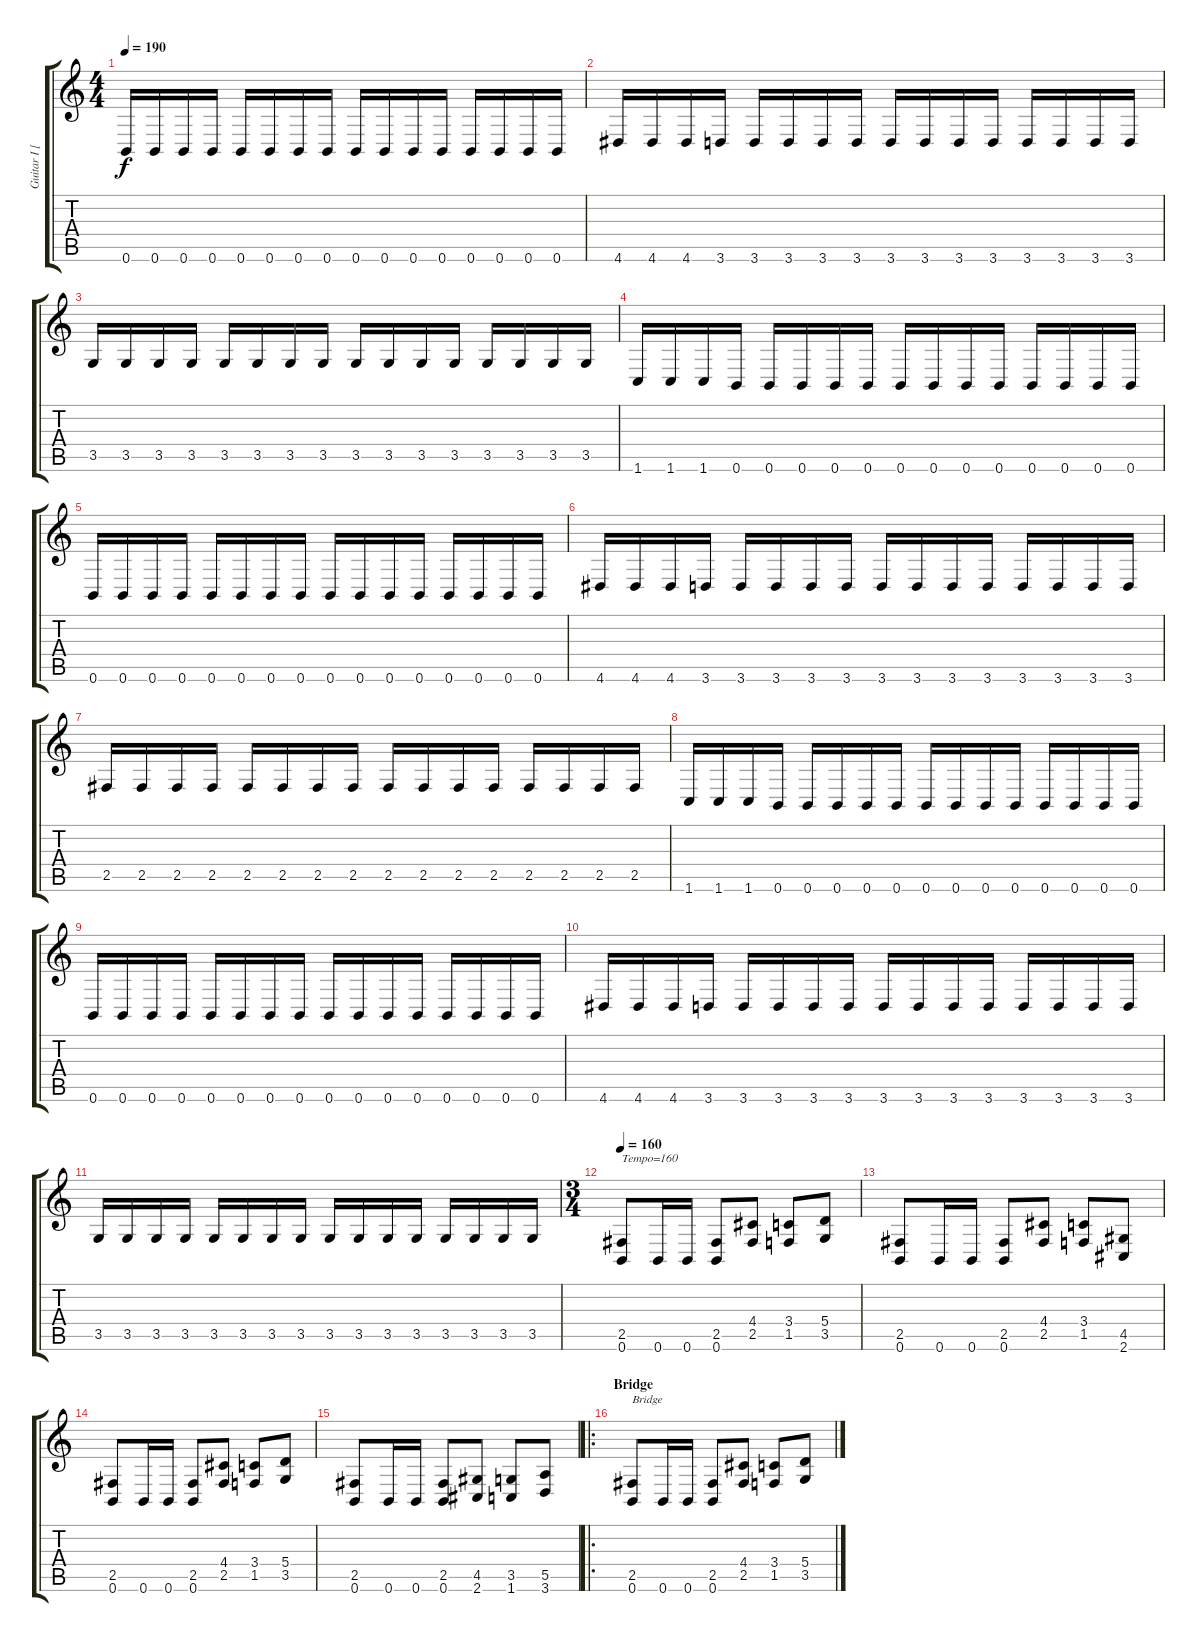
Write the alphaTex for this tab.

\track ("Guitar I [Jon Levasseur]" "Guitar I [") {instrument distortionguitar}
\staff {score tabs}
\tuning (B3 Gb3 D3 A2 E2 B1) {hide}
\ts (4 4)
\tempo 190
\clef g2
\ks c
0.6.16{dy f} 0.6.16 0.6.16 0.6.16 0.6.16 0.6.16 0.6.16 0.6.16 0.6.16 0.6.16 0.6.16 0.6.16 0.6.16 0.6.16 0.6.16 0.6.16 |
4.6.16 4.6.16 4.6.16 3.6.16 3.6.16 3.6.16 3.6.16 3.6.16 3.6.16 3.6.16 3.6.16 3.6.16 3.6.16 3.6.16 3.6.16 3.6.16 |
3.5.16 3.5.16 3.5.16 3.5.16 3.5.16 3.5.16 3.5.16 3.5.16 3.5.16 3.5.16 3.5.16 3.5.16 3.5.16 3.5.16 3.5.16 3.5.16 |
1.6.16 1.6.16 1.6.16 0.6.16 0.6.16 0.6.16 0.6.16 0.6.16 0.6.16 0.6.16 0.6.16 0.6.16 0.6.16 0.6.16 0.6.16 0.6.16 |
0.6.16 0.6.16 0.6.16 0.6.16 0.6.16 0.6.16 0.6.16 0.6.16 0.6.16 0.6.16 0.6.16 0.6.16 0.6.16 0.6.16 0.6.16 0.6.16 |
4.6.16 4.6.16 4.6.16 3.6.16 3.6.16 3.6.16 3.6.16 3.6.16 3.6.16 3.6.16 3.6.16 3.6.16 3.6.16 3.6.16 3.6.16 3.6.16 |
2.5.16 2.5.16 2.5.16 2.5.16 2.5.16 2.5.16 2.5.16 2.5.16 2.5.16 2.5.16 2.5.16 2.5.16 2.5.16 2.5.16 2.5.16 2.5.16 |
1.6.16 1.6.16 1.6.16 0.6.16 0.6.16 0.6.16 0.6.16 0.6.16 0.6.16 0.6.16 0.6.16 0.6.16 0.6.16 0.6.16 0.6.16 0.6.16 |
0.6.16 0.6.16 0.6.16 0.6.16 0.6.16 0.6.16 0.6.16 0.6.16 0.6.16 0.6.16 0.6.16 0.6.16 0.6.16 0.6.16 0.6.16 0.6.16 |
4.6.16 4.6.16 4.6.16 3.6.16 3.6.16 3.6.16 3.6.16 3.6.16 3.6.16 3.6.16 3.6.16 3.6.16 3.6.16 3.6.16 3.6.16 3.6.16 |
3.5.16 3.5.16 3.5.16 3.5.16 3.5.16 3.5.16 3.5.16 3.5.16 3.5.16 3.5.16 3.5.16 3.5.16 3.5.16 3.5.16 3.5.16 3.5.16 |
\ts (3 4)
\tempo 160
(2.5 0.6).8{txt "Tempo=160"} 0.6.16 0.6.16 (2.5 0.6).8 (4.4 2.5).8 (3.4 1.5).8 (5.4 3.5).8 |
(2.5 0.6).8 0.6.16 0.6.16 (2.5 0.6).8 (4.4 2.5).8 (3.4 1.5).8 (4.5 2.6).8 |
(2.5 0.6).8 0.6.16 0.6.16 (2.5 0.6).8 (4.4 2.5).8 (3.4 1.5).8 (5.4 3.5).8 |
(2.5 0.6).8 0.6.16 0.6.16 (2.5 0.6).8 (4.5 2.6).8 (3.5 1.6).8 (5.5 3.6).8 |
\ro
\section ("" "Bridge")
(2.5 0.6).8{txt "Bridge"} 0.6.16 0.6.16 (2.5 0.6).8 (4.4 2.5).8 (3.4 1.5).8 (5.4 3.5).8
